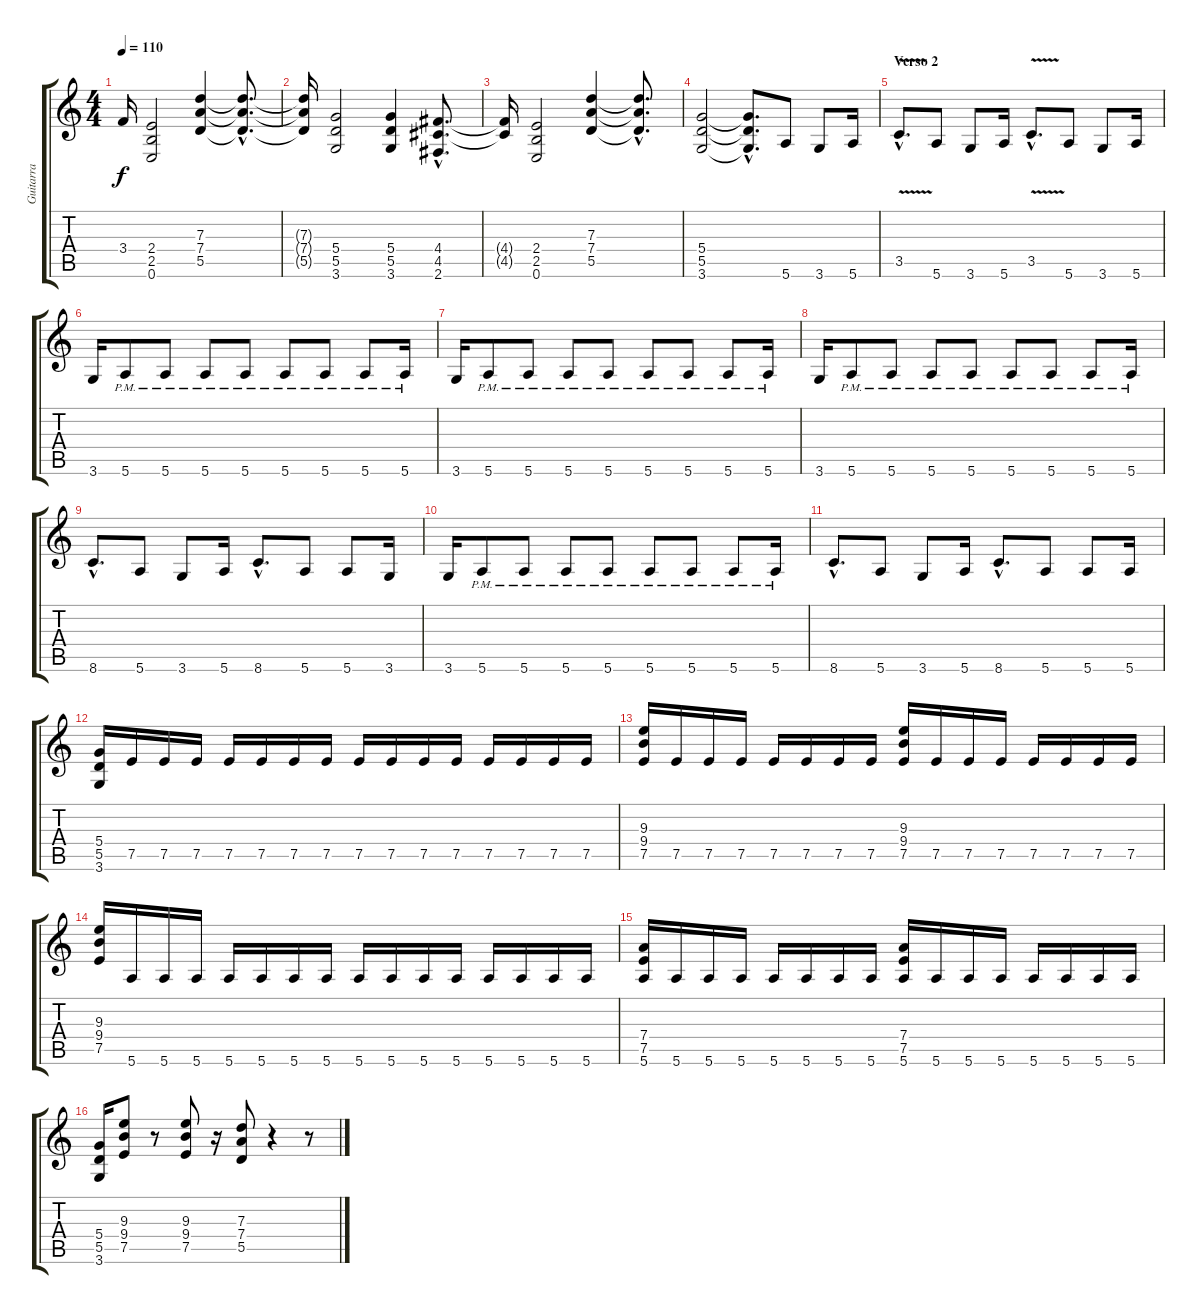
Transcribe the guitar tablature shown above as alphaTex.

\track ("Guitarra" "Guitarra") {instrument distortionguitar}
\staff {score tabs}
\tuning (E4 B3 G3 D3 A2 E2) {hide}
\ts (4 4)
\tempo 110
\clef g2
\ks c
3.4{t}.16{dy f} (2.4 2.5 0.6).2 (7.3 7.4 5.5).4 (7.3{hac t} 7.4{hac t} 5.5{hac t}).8{d} |
(7.3{t} 7.4{t} 5.5{t}).16 (5.4 5.5 3.6).2 (5.4 5.5 3.6).4 (4.4{hac} 4.5{hac} 2.6{hac}).8{d} |
(4.4{t} 4.5{t}).16 (2.4 2.5 0.6).2 (7.3 7.4 5.5).4 (7.3{hac t} 7.4{hac t} 5.5{hac t}).8{d} |
(5.4 5.5 3.6).2 (5.4{hac t} 5.5{hac t} 3.6{hac t}).8{d} 5.6.8 3.6.8 5.6.16 |
\section ("" "Verso 2")
3.5{v hac}.8{d} 5.6.8 3.6.8 5.6.16 3.5{v hac}.8{d} 5.6.8 3.6.8 5.6.16 |
3.6.16 5.6{pm}.8 5.6{pm}.8 5.6{pm}.8 5.6{pm}.8 5.6{pm}.8 5.6{pm}.8 5.6{pm}.8 5.6{pm}.16 |
3.6.16 5.6{pm}.8 5.6{pm}.8 5.6{pm}.8 5.6{pm}.8 5.6{pm}.8 5.6{pm}.8 5.6{pm}.8 5.6{pm}.16 |
3.6.16 5.6{pm}.8 5.6{pm}.8 5.6{pm}.8 5.6{pm}.8 5.6{pm}.8 5.6{pm}.8 5.6{pm}.8 5.6{pm}.16 |
8.6{hac}.8{d} 5.6.8 3.6.8 5.6.16 8.6{hac}.8{d} 5.6.8 5.6.8 3.6.16 |
3.6.16 5.6{pm}.8 5.6{pm}.8 5.6{pm}.8 5.6{pm}.8 5.6{pm}.8 5.6{pm}.8 5.6{pm}.8 5.6{pm}.16 |
8.6{hac}.8{d} 5.6.8 3.6.8 5.6.16 8.6{hac}.8{d} 5.6.8 5.6.8 5.6.16 |
(5.4 5.5 3.6).16 7.5.16 7.5.16 7.5.16 7.5.16 7.5.16 7.5.16 7.5.16 7.5.16 7.5.16 7.5.16 7.5.16 7.5.16 7.5.16 7.5.16 7.5.16 |
(9.3 9.4 7.5).16 7.5.16 7.5.16 7.5.16 7.5.16 7.5.16 7.5.16 7.5.16 (9.3 9.4 7.5).16 7.5.16 7.5.16 7.5.16 7.5.16 7.5.16 7.5.16 7.5.16 |
(9.3 9.4 7.5).16 5.6.16 5.6.16 5.6.16 5.6.16 5.6.16 5.6.16 5.6.16 5.6.16 5.6.16 5.6.16 5.6.16 5.6.16 5.6.16 5.6.16 5.6.16 |
(7.4 7.5 5.6).16 5.6.16 5.6.16 5.6.16 5.6.16 5.6.16 5.6.16 5.6.16 (7.4 7.5 5.6).16 5.6.16 5.6.16 5.6.16 5.6.16 5.6.16 5.6.16 5.6.16 |
(5.4 5.5 3.6).16 (9.3 9.4 7.5).8 r.8 (9.3 9.4 7.5).8 r.16 (7.3 7.4 5.5).8 r.4 r.8
